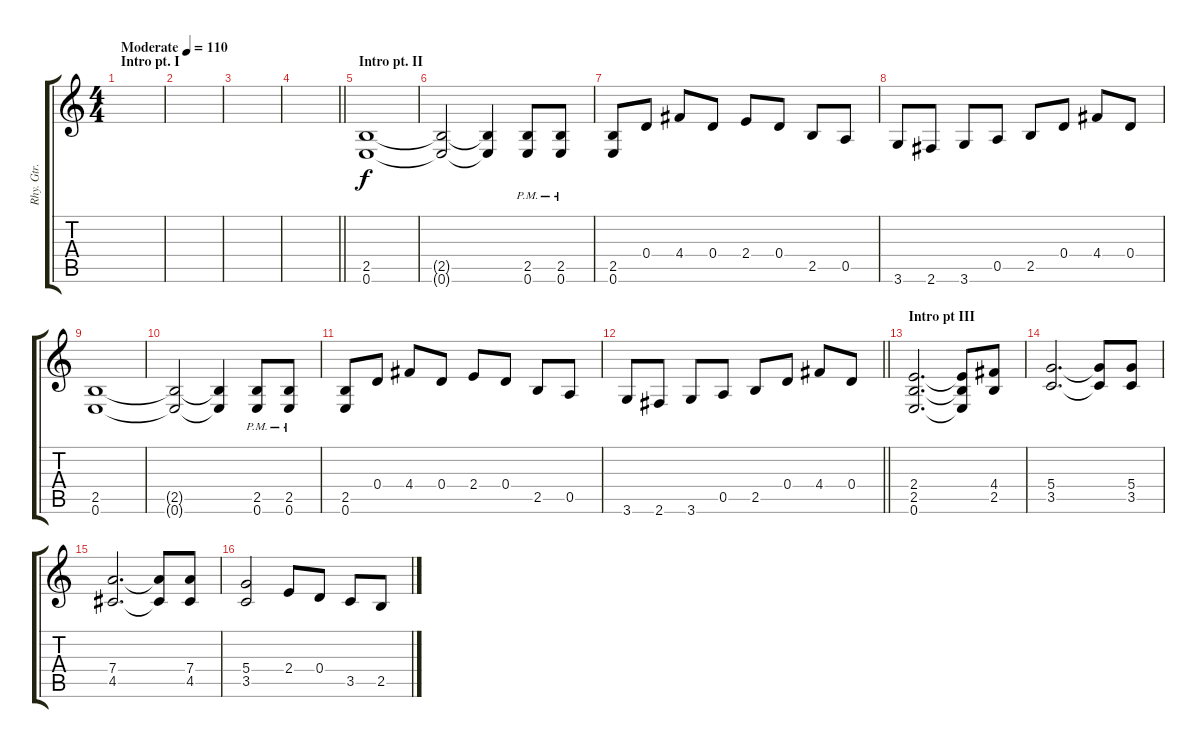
\track ("Rhy. Gtr. 3" "Rhy. Gtr. ") {instrument distortionguitar}
\staff {score tabs}
\tuning (E4 B3 G3 D3 A2 E2) {hide}
\ts (4 4)
\section ("" "Intro pt. I")
\tempo (110 "Moderate")
\clef g2
\ks c
|
|
|
\barLineRight lightlight
|
\section ("" "Intro pt. II")
(2.5 0.6).1 |
(2.5{t} 0.6{t}).2 (2.5{t} 0.6{t}).4 (2.5{pm} 0.6{pm}).8 (2.5{pm} 0.6{pm}).8 |
(2.5 0.6).8 0.4.8 4.4.8 0.4.8 2.4.8 0.4.8 2.5.8 0.5.8 |
3.6.8 2.6.8 3.6.8 0.5.8 2.5.8 0.4.8 4.4.8 0.4.8 |
(2.5 0.6).1 |
(2.5{t} 0.6{t}).2 (2.5{t} 0.6{t}).4 (2.5{pm} 0.6{pm}).8 (2.5{pm} 0.6{pm}).8 |
(2.5 0.6).8 0.4.8 4.4.8 0.4.8 2.4.8 0.4.8 2.5.8 0.5.8 |
\barLineRight lightlight
3.6.8 2.6.8 3.6.8 0.5.8 2.5.8 0.4.8 4.4.8 0.4.8 |
\section ("" "Intro pt III")
(2.4 2.5 0.6).2{d} (2.4{t} 2.5{t} 0.6{t}).8 (4.4 2.5).8 |
(5.4 3.5).2{d} (5.4{t} 3.5{t}).8 (5.4 3.5).8 |
(7.4 4.5).2{d} (7.4{t} 4.5{t}).8 (7.4 4.5).8 |
(5.4 3.5).2 2.4.8 0.4.8 3.5.8 2.5.8
